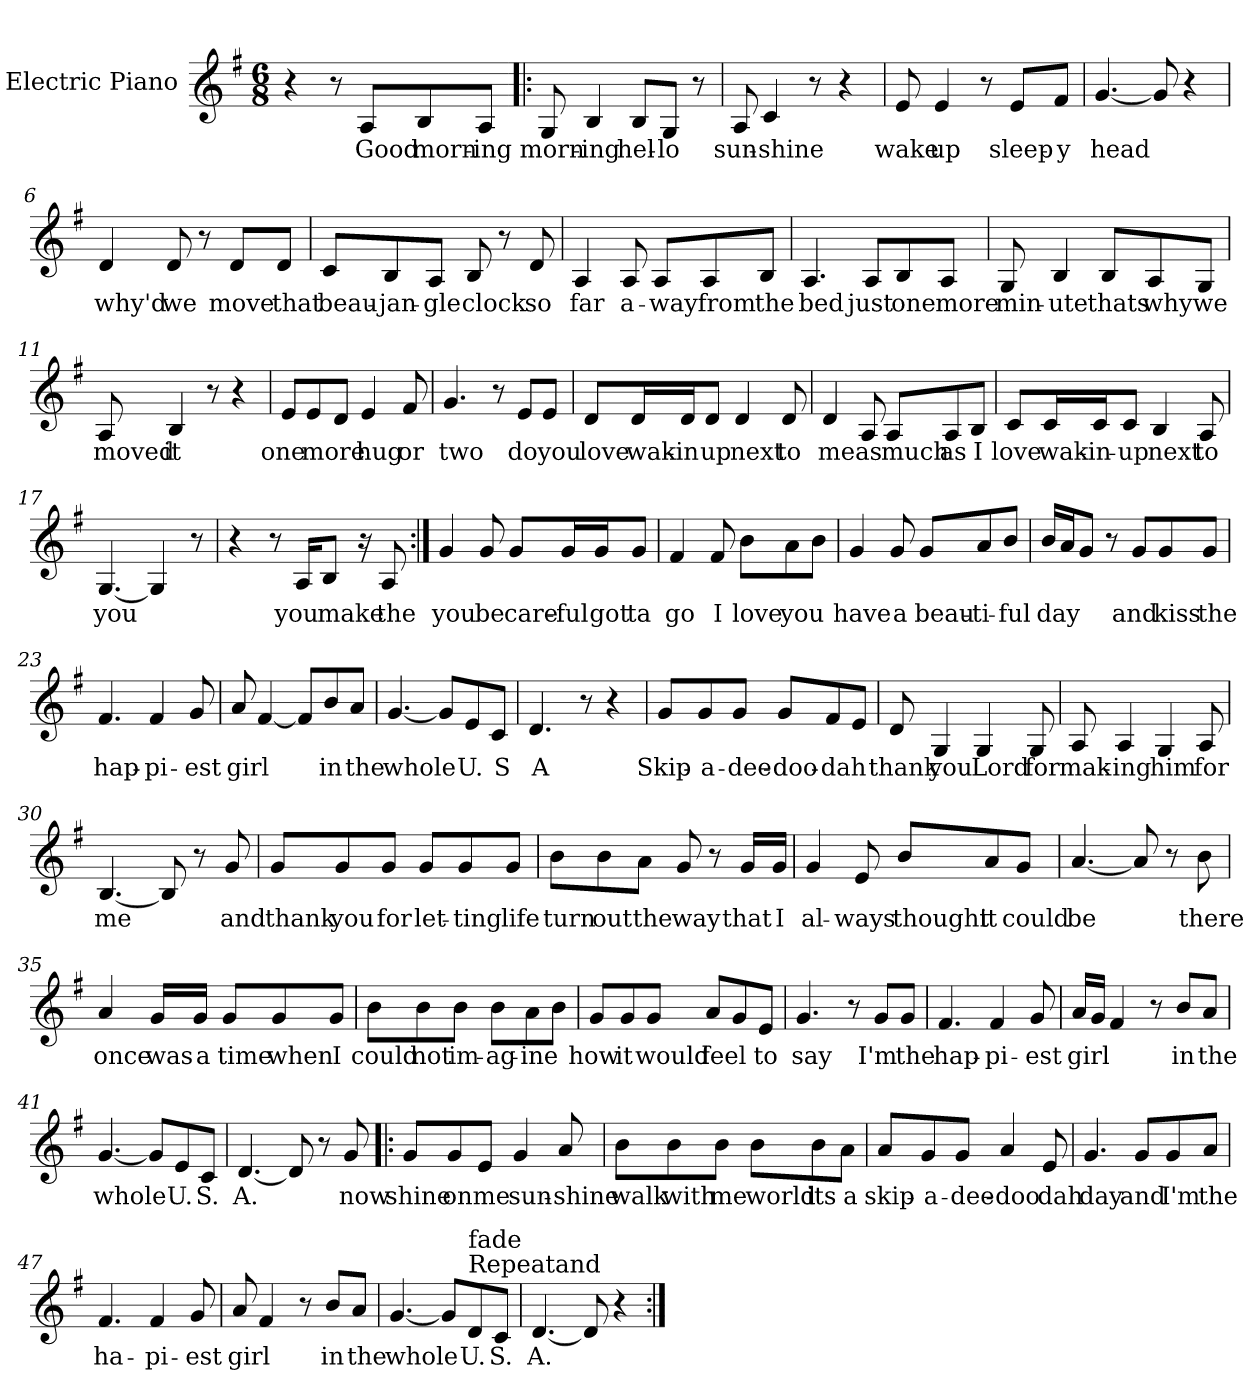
**kern	**text
*part1	*part1
*staff1	*staff1
*I"Electric Piano	*
*I'E.Pno	*
*clefG2	*
*k[f#]	*
*G:	*
*M6/8	*
=1	=1
4r	.
8r	.
8A/L	Good
8B/	morn-
8A/J	-ing
=2!|:	=2!|:
8G/	morn-
4B/	-ing
8B/L	hel-
8G/J	-lo
8r	.
=3	=3
8A/	sun-
4c/	-shine
8r	.
4r	.
!!LO:LB:g=z
=4	=4
8e/	wake
4e/	up
8r	.
8e/L	sleep-
8f#/J	-y
=5	=5
[4.g/	head
8g/]	.
4r	.
=6	=6
4d/	why'd
8d/	we
8r	.
8d/L	move
8d/J	that
!!LO:LB:g=z
=7	=7
8c/L	beau-
8B/	-jan-
8A/J	-gle
8B/	clock
8r	.
8d/	so
=8	=8
4A/	far
8A/	a-
8A/L	-way
8A/	from
8B/J	the
=9	=9
4.A/	bed
8A/L	just
8B/	one
8A/J	more
!!LO:LB:g=z
=10	=10
8G/	min-
4B/	-ute
8B/L	thats
8A/	why
8G/J	we
=11	=11
8A/	moved
4B/	it
8r	.
4r	.
=12	=12
8e/L	one
8e/	more
8d/J	.
4e/	hug
8f#/	or
=13	=13
4.g/	two
8r	.
8e/L	do
8e/J	you
!!LO:LB:g=z
=14	=14
8d/L	love
16d/	wak-
16d/	-in
8d/J	up
4d/	next
8d/	to
=15	=15
4d/	me
8A/	as
8A/L	much
8A/	as
8B/J	I
=16	=16
8c/L	love
16c/	wak-
16c/	-in-
8c/J	up
4B/	next
8A/	to
!!LO:LB:g=z
=17	=17
[4.G/	you
4G/]	.
8r	.
=18	=18
4r	.
8r	.
16A/L	you
8B/J	make
16r	.
8A/	the
=19:|!	=19:|!
4g/	you
8g/	be
8g/L	care-
16g/	ful
16g/	got
8g/J	-ta
=20	=20
4f#/	go
8f#/	I
8b\L	love
8a\	you
8b\J	.
!!LO:LB:g=z
=21	=21
4g/	have
8g/	a
8g/L	beau-
8a/	-ti-
8b/J	-ful
=22	=22
16b/L	day
16a/	.
8g/J	.
8r	.
8g/L	and
8g/	kiss
8g/J	the
=23	=23
4.f#/	hap-
4f#/	-pi-
8g/	-est
=24	=24
8a/	girl
[4f#/	.
8f#/L]	.
8b/	in
8a/J	the
!!LO:LB:g=z
=25	=25
[4.g/	whole
8g/L]	.
8e/	U.
8c/J	S
=26	=26
4.d/	A
8r	.
4r	.
=27	=27
8g/L	Skip-
8g/	-a-
8g/J	-dee-
8g/L	-doo-
8f#/	-dah
8e/J	.
=28	=28
8d/	thank
4G/	you
4G/	Lord
8G/	for
!!LO:PB:g=z
=29	=29
8A/	mak-
4A/	-ing
4G/	him
8A/	for
=30	=30
[4.B/	me
8B/]	.
8r	.
8g/	and
=31	=31
8g/L	thank
8g/	you
8g/J	for
8g/L	let-
8g/	-ting
8g/J	life
!!LO:LB:g=z
=32	=32
8b\L	turn
8b\	out
8a\J	the
8g/	way
8r	.
16g/L	that
16g/J	I
=33	=33
4g/	al-
8e/	-ways
8b/L	thought
8a/	it
8g/J	could
=34	=34
[4.a/	be
8a/]	.
8r	.
8b\	there
!!LO:LB:g=z
=35	=35
4a/	once
16g/L	was
16g/J	a
8g/L	time
8g/	when
8g/J	I
=36	=36
8b\L	could
8b\	not
8b\J	im-
8b\L	-ag-
8a\	-ine
8b\J	.
=37	=37
8g/L	how
8g/	it
8g/J	would
8a/L	feel
8g/	.
8e/J	to
!!LO:LB:g=z
=38	=38
4.g/	say
8r	.
8g/L	I'm
8g/J	the
=39	=39
4.f#/	hap-
4f#/	-pi-
8g/	-est
=40	=40
16a/L	girl
16g/J	.
4f#/	.
8r	.
8b/L	in
8a/J	the
=41	=41
[4.g/	whole
8g/L]	.
8e/	U.
8c/J	S.
=42	=42
[4.d/	A.
8d/]	.
8r	.
8g/	now
!!LO:LB:g=z
=43!|:	=43!|:
8g/L	shine
8g/	on
8e/J	me
4g/	sun-
8a/	-shine
=44	=44
8b\L	walk
8b\	with
8b\J	me
8b\L	world
8b\	its
8a\J	a
=45	=45
8a/L	skip-
8g/	a-
8g/J	-dee-
4a/	-doo
8e/	dah
!!LO:LB:g=z
=46	=46
4.g/	day
8g/L	and
8g/	I'm
8a/J	the
=47	=47
4.f#/	ha-
4f#/	pi-
8g/	-est
=48	=48
8a/	girl
4f#/	.
8r	.
8b/L	in
8a/J	the
=49	=49
[4.g/	whole
8g/L]	.
!LO:TX:a:t=Repeatand	!
!LO:TX:a:t=fade	!
8d/	U.
8c/J	S.
=50	=50
[4.d/	A.
8d/]	.
4r	.
=:|!	=:|!
*-	*-
